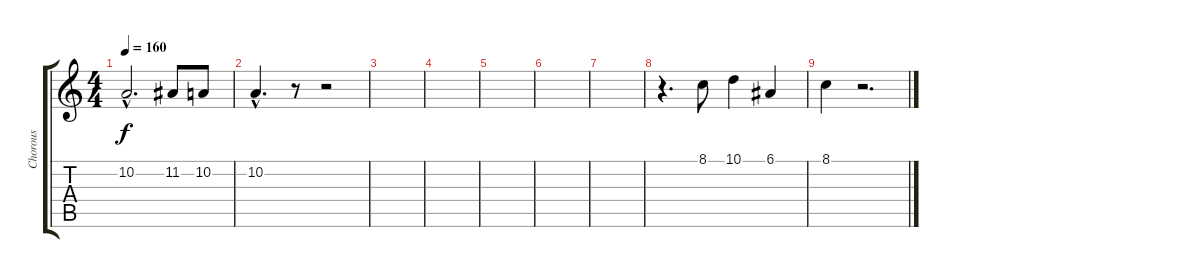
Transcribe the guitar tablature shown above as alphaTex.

\track ("Chorous" "Chorous") {instrument lead6voice}
\staff {score tabs}
\tuning (E4 B3 G3 D3 A2 E2) {hide}
\ts (4 4)
\tempo 160
\clef g2
\ks c
10.2{hac}.2{d dy f} 11.2.8 10.2.8 |
10.2{hac}.4{d} r.8 r.2 |
|
|
|
|
|
r.4{d} 8.1.8 10.1.4 6.1.4 |
8.1.4 r.2{d}
